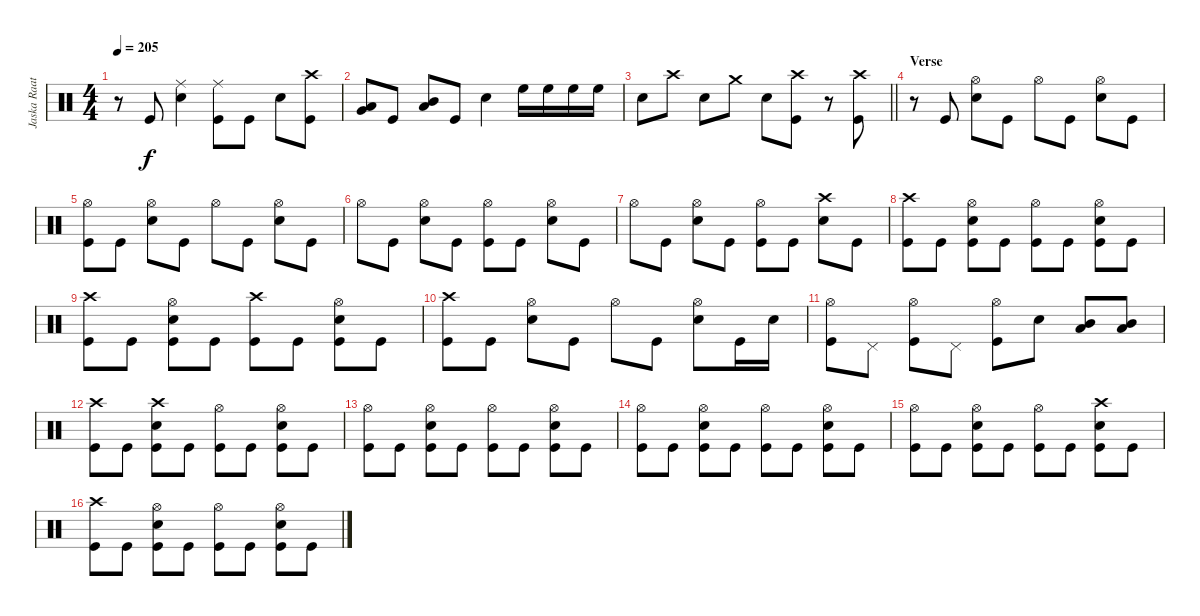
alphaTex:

\track ("Jaska Raatikainen" "Jaska Raat") {instrument percussion}
\staff {score}
\articulation defaults
\ts (4 4)
\tempo 205
\clef neutral
\ks c
r.8{dy f} "Kick (hit)".8 ("Ride (middle)" "Snare (hit) 2").4 ("Ride (middle)" "Kick (hit)").8 "Kick (hit)".8 "Snare (hit) 2".8 ("Crash high (hit)" "Kick (hit)").8 |
("Low Tom (hit)" "Very Low Tom (hit)").8 "Kick (hit)".8 ("Mid Tom (hit)" "Low Tom (hit)").8 "Kick (hit)".8 "Snare (hit) 2".4 "High Floor Tom (hit)".16 "High Floor Tom (hit)".16 "High Floor Tom (hit)".16 "High Floor Tom (hit)".16 |
\barLineRight lightlight "Snare (hit) 2".8 "Crash high (hit)".8 "Snare (hit) 2".8 "Crash medium (hit)".8 "Snare (hit) 2".8
("Crash high (hit)" "Kick (hit)").8 r.8 ("Crash high (hit)" "Kick (hit)").8 |
\section ("" "Verse")
r.8 "Kick (hit)".8 ("Hi-Hat (open)" "Snare (hit) 2").8 "Kick (hit)".8 "Hi-Hat (open)".8 "Kick (hit)".8 ("Hi-Hat (open)" "Snare (hit) 2").8 "Kick (hit)".8 |
("Hi-Hat (open)" "Kick (hit)").8 "Kick (hit)".8 ("Hi-Hat (open)" "Snare (hit) 2").8 "Kick (hit)".8 "Hi-Hat (open)".8 "Kick (hit)".8 ("Hi-Hat (open)" "Snare (hit) 2").8 "Kick (hit)".8 |
"Hi-Hat (open)".8 "Kick (hit)".8 ("Hi-Hat (open)" "Snare (hit) 2").8 "Kick (hit)".8 ("Hi-Hat (open)" "Kick (hit)").8 "Kick (hit)".8 ("Hi-Hat (open)" "Snare (hit) 2").8 "Kick (hit)".8 |
"Hi-Hat (open)".8 "Kick (hit)".8 ("Hi-Hat (open)" "Snare (hit) 2").8 "Kick (hit)".8 ("Hi-Hat (open)" "Kick (hit)").8 "Kick (hit)".8 ("Crash high (hit)" "Snare (hit) 2").8 "Kick (hit)".8 |
("Crash high (hit)" "Kick (hit)").8 "Kick (hit)".8 ("Hi-Hat (open)" "Snare (hit) 2" "Kick (hit)").8 "Kick (hit)".8 ("Hi-Hat (open)" "Kick (hit)").8 "Kick (hit)".8 ("Hi-Hat (open)" "Snare (hit) 2" "Kick (hit)").8 "Kick (hit)".8 |
("Crash high (hit)" "Kick (hit)").8 "Kick (hit)".8 ("Hi-Hat (open)" "Snare (hit) 2" "Kick (hit)").8 "Kick (hit)".8 ("Crash high (hit)" "Kick (hit)").8 "Kick (hit)".8 ("Hi-Hat (open)" "Snare (hit) 2" "Kick (hit)").8 "Kick (hit)".8 |
("Crash high (hit)" "Kick (hit)").8 "Kick (hit)".8 ("Hi-Hat (open)" "Snare (hit) 2").8 "Kick (hit)".8 "Hi-Hat (open)".8 "Kick (hit)".8 ("Hi-Hat (open)" "Snare (hit) 2").8 "Kick (hit)".16 "Snare (hit) 2".16 |
("Hi-Hat (open)" "Kick (hit)").8 "Pedal Hi-Hat (hit)".8 ("Hi-Hat (open)" "Kick (hit)").8 "Pedal Hi-Hat (hit)".8 ("Hi-Hat (open)" "Kick (hit)").8 "Snare (hit) 2".8 ("Mid Tom (hit)" "Low Tom (hit)").8 ("Mid Tom (hit)" "Low Tom (hit)").8 |
("Crash high (hit)" "Kick (hit)").8 "Kick (hit)".8 ("Crash high (hit)" "Snare (hit) 2" "Kick (hit)").8 "Kick (hit)".8 ("Hi-Hat (open)" "Kick (hit)").8 "Kick (hit)".8 ("Hi-Hat (open)" "Snare (hit) 2" "Kick (hit)").8 "Kick (hit)".8 |
("Hi-Hat (open)" "Kick (hit)").8 "Kick (hit)".8 ("Hi-Hat (open)" "Snare (hit) 2" "Kick (hit)").8 "Kick (hit)".8 ("Hi-Hat (open)" "Kick (hit)").8 "Kick (hit)".8 ("Hi-Hat (open)" "Snare (hit) 2" "Kick (hit)").8 "Kick (hit)".8 |
("Hi-Hat (open)" "Kick (hit)").8 "Kick (hit)".8 ("Hi-Hat (open)" "Snare (hit) 2" "Kick (hit)").8 "Kick (hit)".8 ("Hi-Hat (open)" "Kick (hit)").8 "Kick (hit)".8 ("Hi-Hat (open)" "Snare (hit) 2" "Kick (hit)").8 "Kick (hit)".8 |
("Hi-Hat (open)" "Kick (hit)").8 "Kick (hit)".8 ("Hi-Hat (open)" "Snare (hit) 2" "Kick (hit)").8 "Kick (hit)".8 ("Hi-Hat (open)" "Kick (hit)").8 "Kick (hit)".8 ("Crash high (hit)" "Snare (hit) 2" "Kick (hit)").8 "Kick (hit)".8 |
("Crash high (hit)" "Kick (hit)").8 "Kick (hit)".8 ("Hi-Hat (open)" "Snare (hit) 2" "Kick (hit)").8 "Kick (hit)".8 ("Hi-Hat (open)" "Kick (hit)").8 "Kick (hit)".8 ("Hi-Hat (open)" "Snare (hit) 2" "Kick (hit)").8 "Kick (hit)".8
